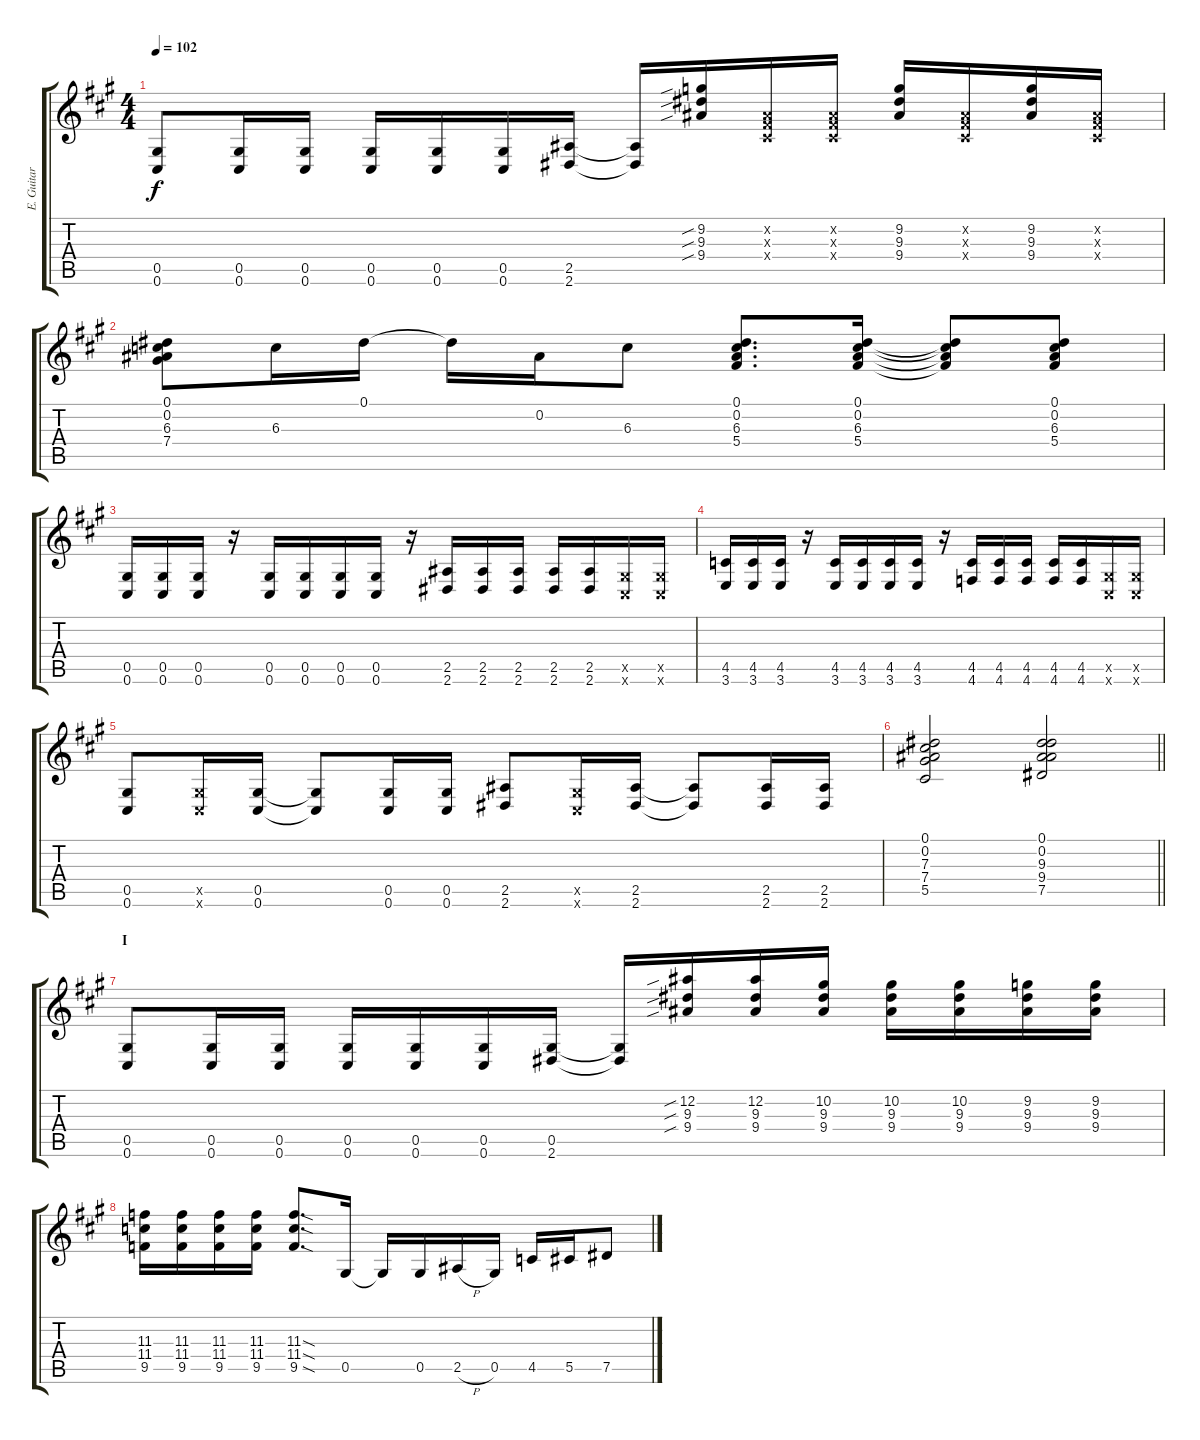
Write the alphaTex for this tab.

\track ("E. Guitar III" "E. Guitar ") {instrument distortionguitar}
\staff {score tabs}
\tuning (Eb4 Bb3 Gb3 Db3 Ab2 Db2) {hide}
\ts (4 4)
\tempo 102
\clef g2
\ks a
(0.5 0.6).8{dy f} (0.5 0.6).16 (0.5 0.6).16 (0.5 0.6).16 (0.5 0.6).16 (0.5 0.6).16 (2.5 2.6).16 (2.5{t} 2.6{t}).16 (9.2{sib} 9.3{sib} 9.4{sib}).16 (0.2{x} 0.3{x} 0.4{x}).16 (0.2{x} 0.3{x} 0.4{x}).16 (9.2 9.3 9.4).16 (0.2{x} 0.3{x} 0.4{x}).16 (9.2 9.3 9.4).16 (0.2{x} 0.3{x} 0.4{x}).16 |
(0.1 0.2 6.3 7.4).8 6.3.16 0.1.16 0.1{t}.16 0.2.16 6.3.8 (0.1 0.2 6.3 5.4).8{d} (0.1 0.2 6.3 5.4).16 (0.1{t} 0.2{t} 6.3{t} 5.4{t}).8 (0.1 0.2 6.3 5.4).8 |
(0.5 0.6).16 (0.5 0.6).16 (0.5 0.6).16 r.16 (0.5 0.6).16 (0.5 0.6).16 (0.5 0.6).16 (0.5 0.6).16 r.16 (2.5 2.6).16 (2.5 2.6).16 (2.5 2.6).16 (2.5 2.6).16 (2.5 2.6).16 (0.5{x} 0.6{x}).16 (0.5{x} 0.6{x}).16 |
(4.5 3.6).16 (4.5 3.6).16 (4.5 3.6).16 r.16 (4.5 3.6).16 (4.5 3.6).16 (4.5 3.6).16 (4.5 3.6).16 r.16 (4.5 4.6).16 (4.5 4.6).16 (4.5 4.6).16 (4.5 4.6).16 (4.5 4.6).16 (0.5{x} 0.6{x}).16 (0.5{x} 0.6{x}).16 |
(0.5 0.6).8 (0.5{x} 0.6{x}).16 (0.5 0.6).16 (0.5{t} 0.6{t}).8 (0.5 0.6).16 (0.5 0.6).16 (2.5 2.6).8 (0.5{x} 0.6{x}).16 (2.5 2.6).16 (2.5{t} 2.6{t}).8 (2.5 2.6).16 (2.5 2.6).16 |
\barLineRight lightlight
(0.1 0.2 7.3 7.4 5.5).2 (0.1 0.2 9.3 9.4 7.5).2 |
\section ("" "I")
(0.5 0.6).8 (0.5 0.6).16 (0.5 0.6).16 (0.5 0.6).16 (0.5 0.6).16 (0.5 0.6).16 (0.5 2.6).16 (0.5{t} 2.6{t}).16 (12.2{sib} 9.3{sib} 9.4{sib}).16 (12.2 9.3 9.4).16 (10.2 9.3 9.4).16 (10.2 9.3 9.4).16 (10.2 9.3 9.4).16 (9.2 9.3 9.4).16 (9.2 9.3 9.4).16 |
(11.3 11.4 9.5).16 (11.3 11.4 9.5).16 (11.3 11.4 9.5).16 (11.3 11.4 9.5).16 (11.3{sod} 11.4{sod} 9.5{sod}).8{d} 0.5.16 0.5{t}.16 0.5.16 2.5{h}.16 0.5.16 4.5.16 5.5.16 7.5.8
